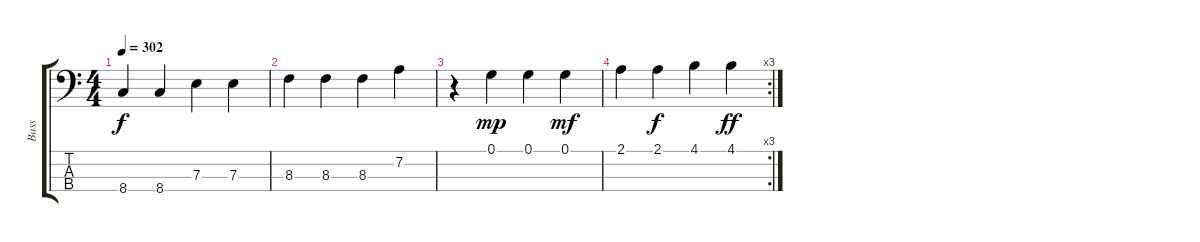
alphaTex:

\track ("Bass" "Bass") {instrument electricbasspick}
\staff {score tabs}
\tuning (G2 D2 A1 E1) {hide}
\ts (4 4)
\tempo 302
\clef f4
\ks c
8.4.4{dy f balance 0} 8.4.4 7.3.4 7.3.4 |
8.3.4 8.3.4 8.3.4 7.2.4 |
r.4{balance 16} 0.1.4{dy mp} 0.1.4 0.1.4{dy mf} |
\rc 3
2.1.4 2.1.4{dy f} 4.1.4 4.1.4{dy ff}
